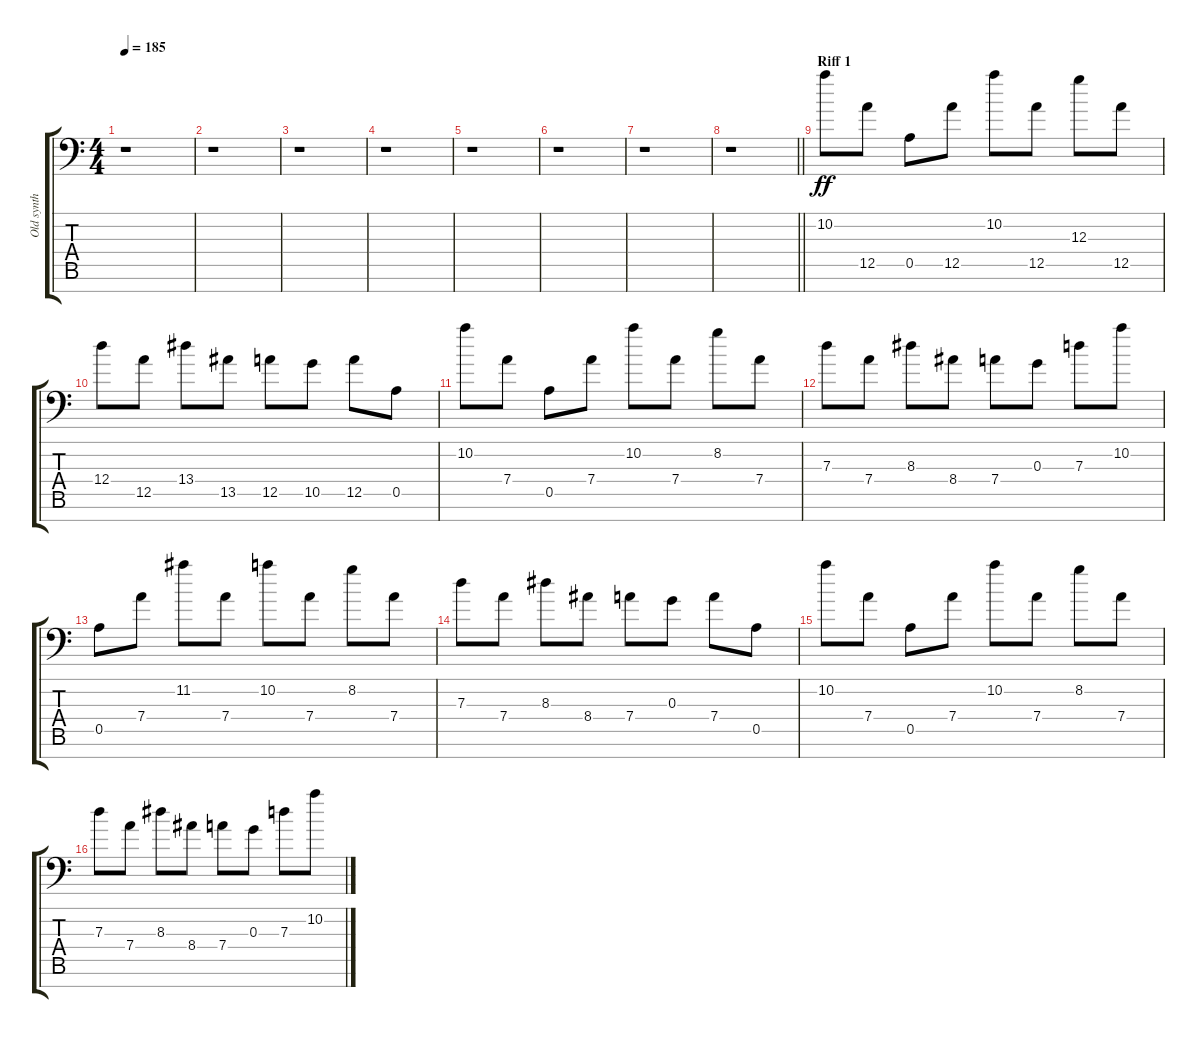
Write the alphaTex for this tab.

\track ("Old synth" "Old synth") {instrument synthbass1}
\staff {score tabs}
\tuning (C8 B3 G3 D3 A2 E2 A-1) {hide}
\ts (4 4)
\tempo 185
\clef f4
\ks c
r.1{dy ff} |
r.1 |
r.1 |
r.1 |
r.1 |
r.1 |
r.1 |
\barLineRight lightlight
r.1 |
\section ("" "Riff 1")
10.2.8 12.5.8 0.5.8 12.5.8 10.2.8 12.5.8 12.3.8 12.5.8 |
12.4.8 12.5.8 13.4.8 13.5.8 12.5.8 10.5.8 12.5.8 0.5.8 |
10.2.8 7.4.8 0.5.8 7.4.8 10.2.8 7.4.8 8.2.8 7.4.8 |
7.3.8 7.4.8 8.3.8 8.4.8 7.4.8 0.3.8 7.3.8 10.2.8 |
0.5.8 7.4.8 11.2.8 7.4.8 10.2.8 7.4.8 8.2.8 7.4.8 |
7.3.8 7.4.8 8.3.8 8.4.8 7.4.8 0.3.8 7.4.8 0.5.8 |
10.2.8 7.4.8 0.5.8 7.4.8 10.2.8 7.4.8 8.2.8 7.4.8 |
7.3.8 7.4.8 8.3.8 8.4.8 7.4.8 0.3.8 7.3.8 10.2.8
